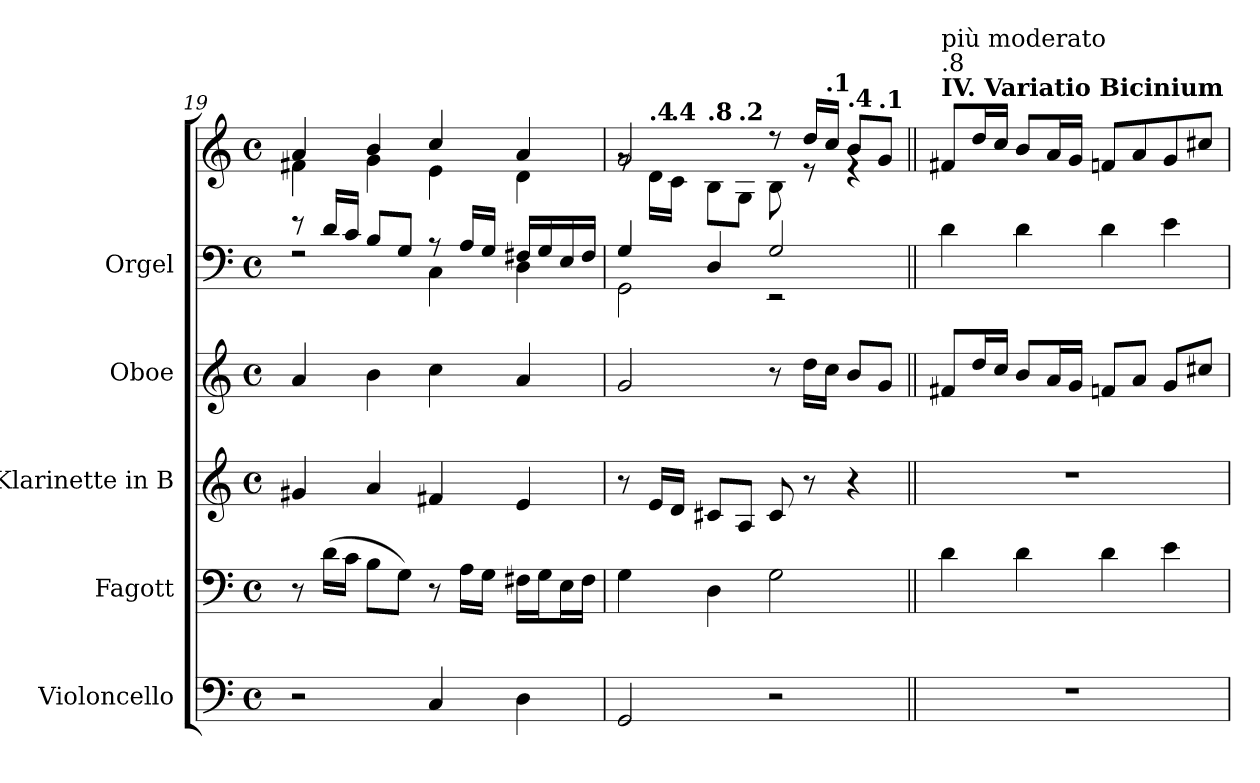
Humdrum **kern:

**kern	**kern	**kern	**kern	**kern	**kern
*part5	*part4	*part3	*part2	*part1	*part1
*staff6	*staff5	*staff4	*staff3	*staff2	*staff1
*I"Violoncello	*I"Fagott	*I"Klarinette in B	*I"Oboe	*I"Orgel	*
*I'Vc.	*I'Fgt.	*	*I'Ob.	*	*
*clefF4	*clefF4	*clefG2	*clefG2	*clefF4	*clefG2
*	*	*ITrd1c2	*	*	*
*k[]	*k[]	*k[b-e-]	*k[]	*k[]	*k[]
*M4/4	*M4/4	*M4/4	*M4/4	*M4/4	*M4/4
*met(c)	*met(c)	*met(c)	*met(c)	*met(c)	*met(c)
=19	=19	=19	=19	=19	=19
*	*	*	*	*^	*^
2r	8r	4f#X/	4a/	8r	2rF	4ai/	4f#X\
.	(>16d\LL	.	.	16d/LL	.	.	.
.	16c\JJ	.	.	16c/JJ	.	.	.
.	8B\L	4g/	4b\	8B/L	.	4bi/	4g\
.	8G\J)	.	.	8G/J	.	.	.
4C/	8r	4en/	4cc\	8r	4C\	4cci/	4e\
.	16A\LL	.	.	16A/LL	.	.	.
.	16G\JJ	.	.	16G/JJ	.	.	.
4D\	16F#X\LL	4d/	4a/	16F#X/LL	4D\	4ai/	4d\
.	16G\J	.	.	16G/	.	.	.
.	16E\L	.	.	16E/	.	.	.
.	16F#\JJ	.	.	16F#/JJ	.	.	.
=20	=20	=20	=20	=20	=20	=20	=20
*	*	*	*	*	*	*MM84	*
2GG/	4G\	8r	2g/	4G/	2GG\	2gi/	8rg
*	*	*	*	*	*	*MM83	*
!	!	!	!	!	!	!	!LO:TX:a:B:t=.4
.	.	16d/LL	.	.	.	.	16d\LL
*	*	*	*	*	*	*MM82	*
!	!	!	!	!	!	!	!LO:TX:a:B:t=.4
.	.	16c/JJ	.	.	.	.	16c\JJ
*	*	*	*	*	*	*MM80	*
!	!	!	!	!	!	!	!LO:TX:a:B:t=.8
.	4D\	8Bn/L	.	4D/	.	.	8B\L
*	*	*	*	*	*	*MM75	*
!	!	!	!	!	!	!	!LO:TX:a:B:t=.2
.	.	8G/J	.	.	.	.	8G\J
*	*	*	*	*	*	*MM66	*
2r	2G\	8B/	8r	2G/	2r	8r	8B\
*	*	*	*	*	*	*MM88	*
.	.	8r	16dd\LL	.	.	16dd/LL	8re
*	*	*	*	*	*	*MM88	*
!	!	!	!	!	!	!LO:TX:a:B:t=.1	!
.	.	.	16cc\JJ	.	.	16cc/JJ	.
*	*	*	*	*	*	*MM88	*
!	!	!	!	!	!	!LO:TX:a:B:t=.4	!
.	.	4r	8b/L	.	.	8b/L	4re
*	*	*	*	*	*	*MM90	*
!	!	!	!	!	!	!LO:TX:a:B:t=.1	!
.	.	.	8g/J	.	.	8g/J	.
*	*	*	*	*v	*v	*	*
*	*	*	*	*	*v	*v
!!LO:LB:g=z
=21||	=21||	=21||	=21||	=21||	=21||
*	*	*	*	*	*MM93
!	!	!	!	!	!LO:TX:B:t=IV. Variatio Bicinium
!	!	!	!	!	!LO:TX:a:t=.8
!	!	!	!	!	!LO:TX:a:t=più moderato
1r	4d\	1r	8f#X/L	4di\	8f#X/L
*	*	*	*	*	*MM100
.	.	.	16dd/L	.	16dd/L
.	.	.	16cc/JJ	.	16cc/JJ
.	4d\	.	8b/L	4di\	8b/L
.	.	.	16a/L	.	16a/L
.	.	.	16g/JJ	.	16g/JJ
.	4d\	.	8fn/L	4di\	8fn/L
.	.	.	8a/J	.	8a/
.	4e\	.	8g/L	4ei\	8g/
.	.	.	8cc#X/J	.	8cc#X/J
=	=	=	=	=	=
*-	*-	*-	*-	*-	*-
